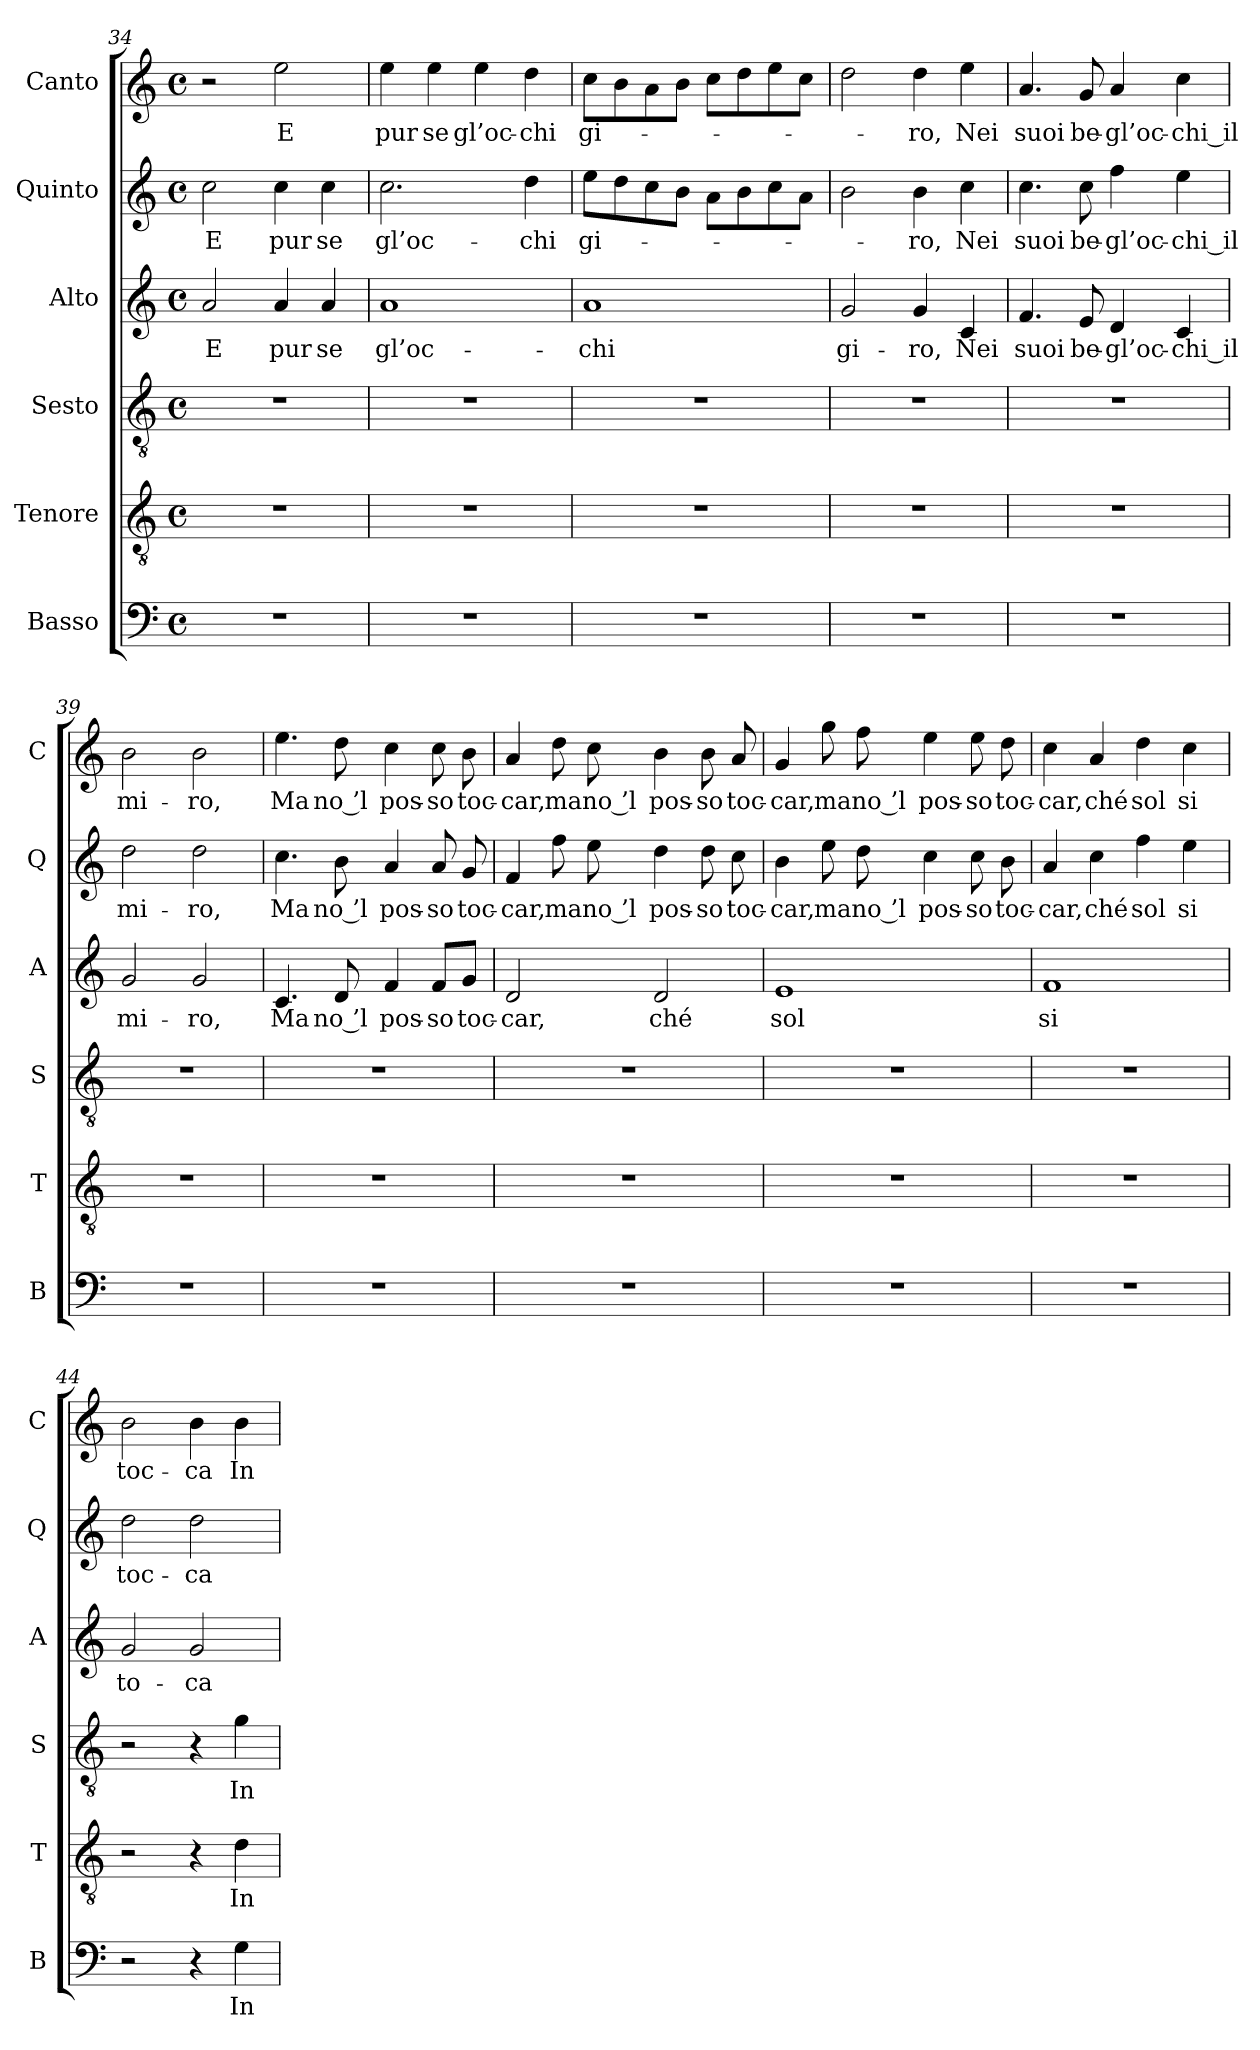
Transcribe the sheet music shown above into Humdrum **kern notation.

**kern	**text	**kern	**text	**kern	**text	**kern	**text	**kern	**text	**kern	**text
*part6	*part6	*part5	*part5	*part4	*part4	*part3	*part3	*part2	*part2	*part1	*part1
*staff6	*staff6	*staff5	*staff5	*staff4	*staff4	*staff3	*staff3	*staff2	*staff2	*staff1	*staff1
*I"Basso	*	*I"Tenore	*	*I"Sesto	*	*I"Alto	*	*I"Quinto	*	*I"Canto	*
*I'B	*	*I'T	*	*I'S	*	*I'A	*	*I'Q	*	*I'C	*
*clefF4	*	*clefGv2	*	*clefGv2	*	*clefG2	*	*clefG2	*	*clefG2	*
*k[]	*	*k[]	*	*k[]	*	*k[]	*	*k[]	*	*k[]	*
*C:	*	*C:	*	*C:	*	*C:	*	*C:	*	*C:	*
*M4/4	*	*M4/4	*	*M4/4	*	*M4/4	*	*M4/4	*	*M4/4	*
*met(c)	*	*met(c)	*	*met(c)	*	*met(c)	*	*met(c)	*	*met(c)	*
=34	=34	=34	=34	=34	=34	=34	=34	=34	=34	=34	=34
1r	.	1r	.	1r	.	2a	-E	2cc	-E	2r	.
.	.	.	.	.	.	4a	-pur	4cc	-pur	2ee	-E
.	.	.	.	.	.	4a	-se	4cc	-se	.	.
=35	=35	=35	=35	=35	=35	=35	=35	=35	=35	=35	=35
1r	.	1r	.	1r	.	1a	gl’oc-	2.cc	gl’oc-	4ee	-pur
.	.	.	.	.	.	.	.	.	.	4ee	-se
.	.	.	.	.	.	.	.	.	.	4ee	gl’oc-
.	.	.	.	.	.	.	.	4dd	-chi	4dd	-chi
=36	=36	=36	=36	=36	=36	=36	=36	=36	=36	=36	=36
1r	.	1r	.	1r	.	1a	-chi	8eeL	gi-	8ccL	gi-
.	.	.	.	.	.	.	.	8dd	.	8b	.
.	.	.	.	.	.	.	.	8cc	.	8a	.
.	.	.	.	.	.	.	.	8bJ	.	8bJ	.
.	.	.	.	.	.	.	.	8aL	.	8ccL	.
.	.	.	.	.	.	.	.	8b	.	8dd	.
.	.	.	.	.	.	.	.	8cc	.	8ee	.
.	.	.	.	.	.	.	.	8aJ	.	8ccJ	.
=37	=37	=37	=37	=37	=37	=37	=37	=37	=37	=37	=37
1r	.	1r	.	1r	.	2g	gi-	2b	.	2dd	.
.	.	.	.	.	.	4g	-ro,	4b	-ro,	4dd	-ro,
.	.	.	.	.	.	4c	-Nei	4cc	-Nei	4ee	-Nei
=38	=38	=38	=38	=38	=38	=38	=38	=38	=38	=38	=38
1r	.	1r	.	1r	.	4.f	-suoi	4.cc	-suoi	4.a	-suoi
.	.	.	.	.	.	8e	be-	8cc	be-	8g	be-
.	.	.	.	.	.	4d	gl’oc-	4ff	gl’oc-	4a	gl’oc-
.	.	.	.	.	.	4c	-chi_il	4ee	-chi_il	4cc	-chi_il
=39	=39	=39	=39	=39	=39	=39	=39	=39	=39	=39	=39
1r	.	1r	.	1r	.	2g	mi-	2dd	mi-	2b	mi-
.	.	.	.	.	.	2g	-ro,	2dd	-ro,	2b	-ro,
=40	=40	=40	=40	=40	=40	=40	=40	=40	=40	=40	=40
1r	.	1r	.	1r	.	4.c	-Ma	4.cc	-Ma	4.ee	-Ma
.	.	.	.	.	.	8d	-no ’l	8b	-no ’l	8dd	-no ’l
.	.	.	.	.	.	4f	pos-	4a	pos-	4cc	pos-
.	.	.	.	.	.	8f/L	-so	8a	-so	8cc	-so
.	.	.	.	.	.	8g/J	toc-	8g	toc-	8b	toc-
=41	=41	=41	=41	=41	=41	=41	=41	=41	=41	=41	=41
1r	.	1r	.	1r	.	2d	-car,	4f	-car,	4a	-car,
.	.	.	.	.	.	.	.	8ff	-ma	8dd	-ma
.	.	.	.	.	.	.	.	8ee	-no ’l	8cc	-no ’l
.	.	.	.	.	.	2d	-ché	4dd	pos-	4b	pos-
.	.	.	.	.	.	.	.	8dd	-so	8b	-so
.	.	.	.	.	.	.	.	8cc	toc-	8a	toc-
=42	=42	=42	=42	=42	=42	=42	=42	=42	=42	=42	=42
1r	.	1r	.	1r	.	1e	-sol	4b	-car,	4g	-car,
.	.	.	.	.	.	.	.	8ee	-ma	8gg	-ma
.	.	.	.	.	.	.	.	8dd	-no ’l	8ff	-no ’l
.	.	.	.	.	.	.	.	4cc	pos-	4ee	pos-
.	.	.	.	.	.	.	.	8cc	-so	8ee	-so
.	.	.	.	.	.	.	.	8b	toc-	8dd	toc-
=43	=43	=43	=43	=43	=43	=43	=43	=43	=43	=43	=43
1r	.	1r	.	1r	.	1f	-si	4a	-car,	4cc	-car,
.	.	.	.	.	.	.	.	4cc	-ché	4a	-ché
.	.	.	.	.	.	.	.	4ff	-sol	4dd	-sol
.	.	.	.	.	.	.	.	4ee	-si	4cc	-si
=44	=44	=44	=44	=44	=44	=44	=44	=44	=44	=44	=44
2r	.	2r	.	2r	.	2g	to-	2dd	toc-	2b	toc-
4r	.	4r	.	4r	.	2g	-ca	2dd	-ca	4b	-ca
4G	-In	4d	-In	4g	-In	.	.	.	.	4b	-In
=	=	=	=	=	=	=	=	=	=	=	=
*-	*-	*-	*-	*-	*-	*-	*-	*-	*-	*-	*-
